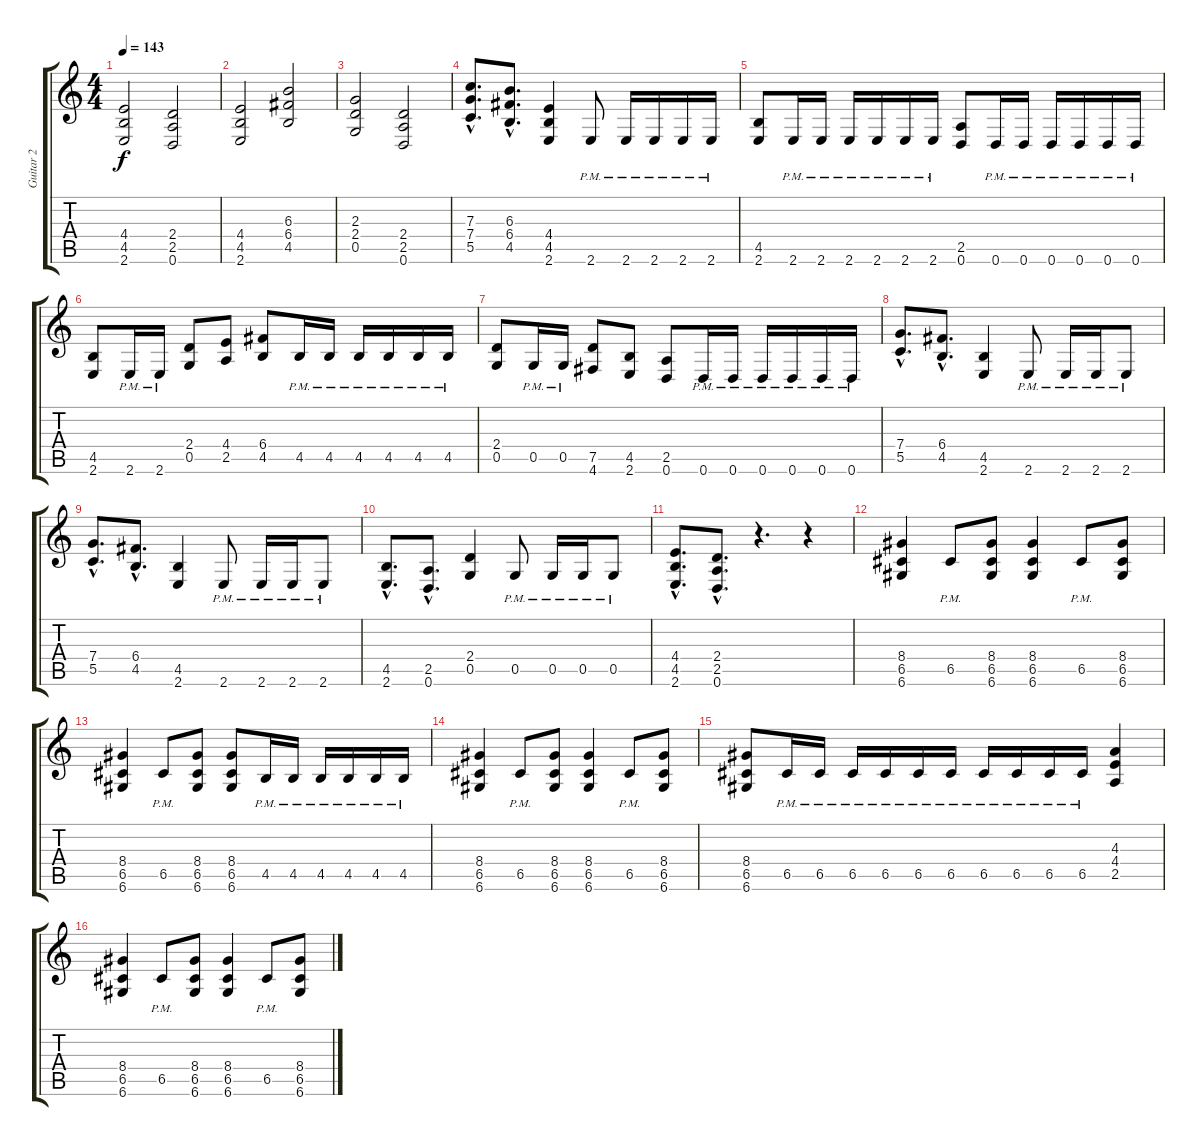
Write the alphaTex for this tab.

\track ("Guitar 2" "Guitar 2") {instrument distortionguitar}
\staff {score tabs}
\tuning (D4 A3 F3 C3 G2 D2) {hide}
\ts (4 4)
\tempo 143
\clef g2
\ks c
(4.4 4.5 2.6).2{dy f} (2.4 2.5 0.6).2 |
(4.4 4.5 2.6).2 (6.3 6.4 4.5).2 |
(2.3 2.4 0.5).2 (2.4 2.5 0.6).2 |
(7.3{hac} 7.4{hac} 5.5{hac}).8{d} (6.3{hac} 6.4{hac} 4.5{hac}).8{d} (4.4 4.5 2.6).4 2.6{pm}.8 2.6{pm}.16 2.6{pm}.16 2.6{pm}.16 2.6{pm}.16 |
(4.5 2.6).8 2.6{pm}.16 2.6{pm}.16 2.6{pm}.16 2.6{pm}.16 2.6{pm}.16 2.6{pm}.16 (2.5 0.6).8 0.6{pm}.16 0.6{pm}.16 0.6{pm}.16 0.6{pm}.16 0.6{pm}.16 0.6{pm}.16 |
(4.5 2.6).8 2.6{pm}.16 2.6{pm}.16 (2.4 0.5).8 (4.4 2.5).8 (6.4 4.5).8 4.5{pm}.16 4.5{pm}.16 4.5{pm}.16 4.5{pm}.16 4.5{pm}.16 4.5{pm}.16 |
(2.4 0.5).8 0.5{pm}.16 0.5{pm}.16 (7.5 4.6).8 (4.5 2.6).8 (2.5 0.6).8 0.6{pm}.16 0.6{pm}.16 0.6{pm}.16 0.6{pm}.16 0.6{pm}.16 0.6{pm}.16 |
(7.4{hac} 5.5{hac}).8{d} (6.4{hac} 4.5{hac}).8{d} (4.5 2.6).4 2.6{pm}.8 2.6{pm}.16 2.6{pm}.16 2.6{pm}.8 |
(7.4{hac} 5.5{hac}).8{d} (6.4{hac} 4.5{hac}).8{d} (4.5 2.6).4 2.6{pm}.8 2.6{pm}.16 2.6{pm}.16 2.6{pm}.8 |
(4.5{hac} 2.6{hac}).8{d} (2.5{hac} 0.6{hac}).8{d} (2.4 0.5).4 0.5{pm}.8 0.5{pm}.16 0.5{pm}.16 0.5{pm}.8 |
(4.4{hac} 4.5{hac} 2.6{hac}).8{d} (2.4{hac} 2.5{hac} 0.6{hac}).8{d} r.4{d} r.4 |
(8.4 6.5 6.6).4 6.5{pm}.8 (8.4 6.5 6.6).8 (8.4 6.5 6.6).4 6.5{pm}.8 (8.4 6.5 6.6).8 |
(8.4 6.5 6.6).4 6.5{pm}.8 (8.4 6.5 6.6).8 (8.4 6.5 6.6).8 4.5{pm}.16 4.5{pm}.16 4.5{pm}.16 4.5{pm}.16 4.5{pm}.16 4.5{pm}.16 |
(8.4 6.5 6.6).4 6.5{pm}.8 (8.4 6.5 6.6).8 (8.4 6.5 6.6).4 6.5{pm}.8 (8.4 6.5 6.6).8 |
(8.4 6.5 6.6).8 6.5{pm}.16 6.5{pm}.16 6.5{pm}.16 6.5{pm}.16 6.5{pm}.16 6.5{pm}.16 6.5{pm}.16 6.5{pm}.16 6.5{pm}.16 6.5{pm}.16 (4.3 4.4 2.5).4 |
(8.4 6.5 6.6).4 6.5{pm}.8 (8.4 6.5 6.6).8 (8.4 6.5 6.6).4 6.5{pm}.8 (8.4 6.5 6.6).8
